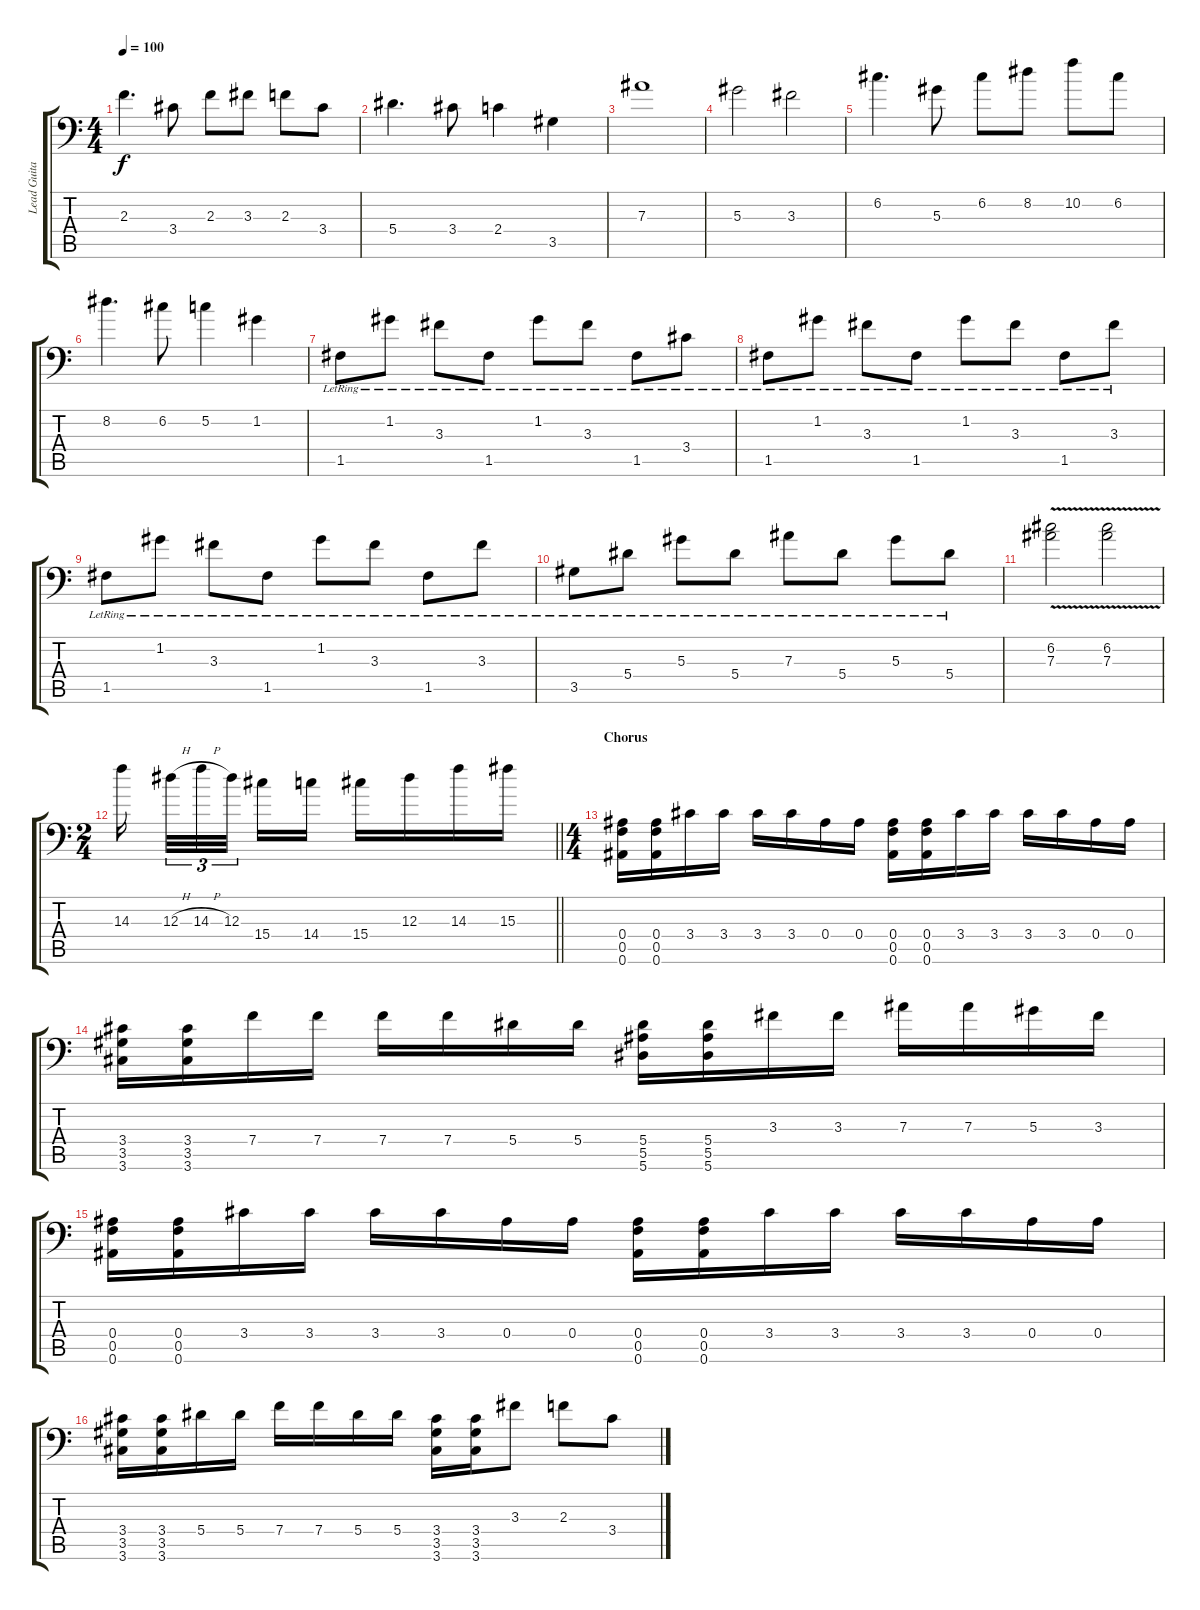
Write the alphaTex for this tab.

\track ("Lead Guitar" "Lead Guita") {instrument distortionguitar}
\staff {score tabs}
\tuning (C4 G3 Eb3 Bb2 F2 Bb1) {hide}
\ts (4 4)
\tempo 100
\clef f4
\ks c
2.3.4{d dy f} 3.4.8 2.3.8 3.3.8 2.3.8 3.4.8 |
5.4.4{d} 3.4.8 2.4.4 3.5.4 |
7.3.1 |
5.3.2 3.3.2 |
6.2.4{d} 5.3.8 6.2.8 8.2.8 10.2.8 6.2.8 |
8.2.4{d} 6.2.8 5.2.4 1.2.4 |
1.5{lr}.8{volume 13 instrument acousticguitarsteel} 1.2{lr}.8 3.3{lr}.8 1.5{lr}.8 1.2{lr}.8 3.3{lr}.8 1.5{lr}.8 3.4{lr}.8 |
1.5{lr}.8 1.2{lr}.8 3.3{lr}.8 1.5{lr}.8 1.2{lr}.8 3.3{lr}.8 1.5{lr}.8 3.3{lr}.8 |
1.5{lr}.8 1.2{lr}.8 3.3{lr}.8 1.5{lr}.8 1.2{lr}.8 3.3{lr}.8 1.5{lr}.8 3.3{lr}.8 |
3.5{lr}.8 5.4{lr}.8 5.3{lr}.8 5.4{lr}.8 7.3{lr}.8 5.4{lr}.8 5.3{lr}.8 5.4{lr}.8 |
(6.2{v} 7.3{v}).2{volume 13 instrument distortionguitar} (6.2{v} 7.3{v}).2 |
\ts (2 4)
\barLineRight lightlight
14.3.16{beam splitsecondary} 12.3{h}.32{tu (3 2)} 14.3{h}.32{tu (3 2)} 12.3.32{tu (3 2) beam splitsecondary} 15.4.16 14.4.16 15.4.16 12.3.16 14.3.16 15.3.16 |
\ts (4 4)
\section ("" "Chorus")
(0.4 0.5 0.6).16 (0.4 0.5 0.6).16 3.4.16 3.4.16 3.4.16 3.4.16 0.4.16 0.4.16 (0.4 0.5 0.6).16 (0.4 0.5 0.6).16 3.4.16 3.4.16 3.4.16 3.4.16 0.4.16 0.4.16 |
(3.4 3.5 3.6).16 (3.4 3.5 3.6).16 7.4.16 7.4.16 7.4.16 7.4.16 5.4.16 5.4.16 (5.4 5.5 5.6).16 (5.4 5.5 5.6).16 3.3.16 3.3.16 7.3.16 7.3.16 5.3.16 3.3.16 |
(0.4 0.5 0.6).16 (0.4 0.5 0.6).16 3.4.16 3.4.16 3.4.16 3.4.16 0.4.16 0.4.16 (0.4 0.5 0.6).16 (0.4 0.5 0.6).16 3.4.16 3.4.16 3.4.16 3.4.16 0.4.16 0.4.16 |
(3.4 3.5 3.6).16 (3.4 3.5 3.6).16 5.4.16 5.4.16 7.4.16 7.4.16 5.4.16 5.4.16 (3.4 3.5 3.6).16 (3.4 3.5 3.6).16 3.3.8 2.3.8 3.4.8
